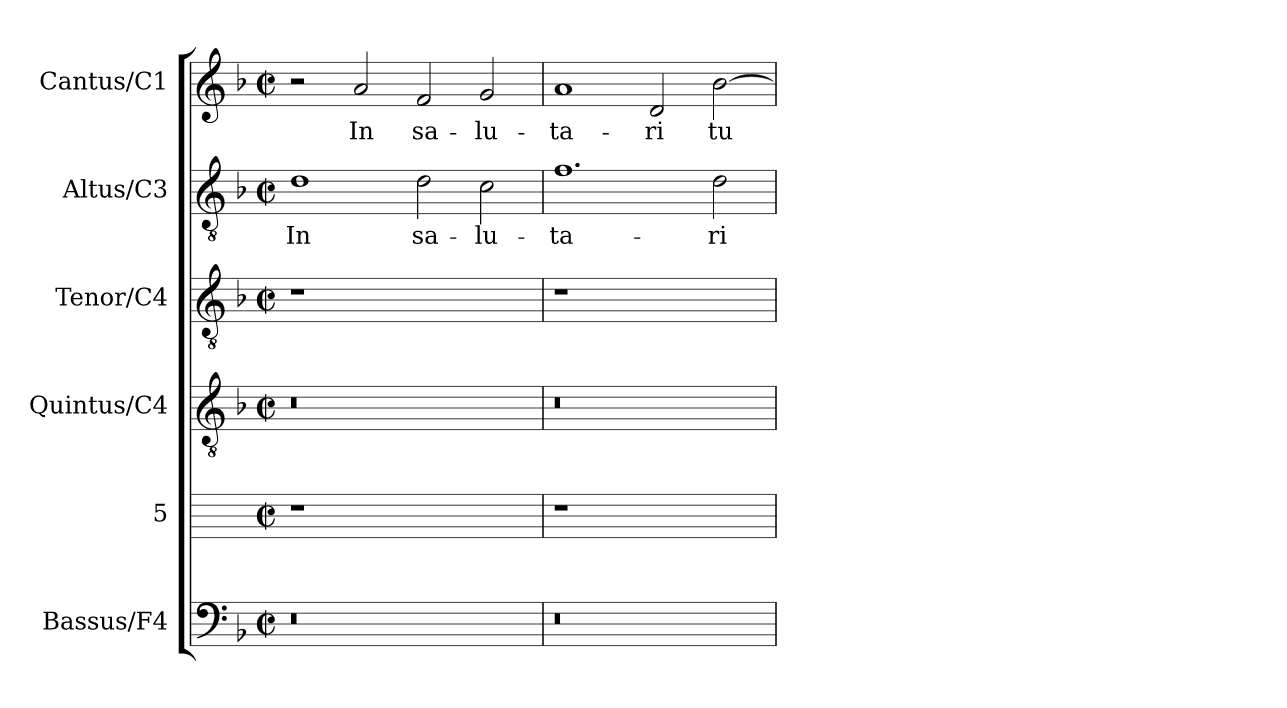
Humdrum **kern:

**kern	**kern	**kern	**kern	**kern	**text	**kern	**text
*part6	*part5	*part4	*part3	*part2	*part2	*part1	*part1
*staff6	*staff5	*staff4	*staff3	*staff2	*staff2	*staff1	*staff1
*I"Bassus/F4	*I"5	*I"Quintus/C4	*I"Tenor/C4	*I"Altus/C3	*	*I"Cantus/C1	*
*I'B	*	*	*I'T	*I'A	*	*I'C	*
!!LO:PB:g=z
*stria5	*stria5	*stria5	*stria5	*stria5	*	*stria5	*
*clefF4	*	*clefGv2	*clefGv2	*clefGv2	*	*clefG2	*
*k[b-]	*k[]	*k[b-]	*k[b-]	*k[b-]	*	*k[b-]	*
*F:	*C:	*F:	*F:	*F:	*	*F:	*
*M2/2	*M2/2	*M2/2	*M2/2	*M2/2	*	*M2/2	*
*met(c|)	*met(c|)	*met(c|)	*met(c|)	*met(c|)	*	*met(c|)	*
=1	=1	=1	=1	=1	=1	=1	=1
!	!	!	!	!	!LO:LY:b:cj	!	!
0r	1r	0r	1r	1d	In	2r	.
!	!	!	!	!	!	!	!LO:LY:b:cj
.	.	.	.	.	.	2a/	In
!	!	!	!	!	!LO:LY:b:cj	!	!LO:LY:b:cj
.	1ryy	.	1ryy	2d\	sa-	2f/	sa-
!	!	!	!	!	!LO:LY:b:cj	!	!LO:LY:b:cj
.	.	.	.	2c\	-lu-	2g/	-lu-
=2	=2	=2	=2	=2	=2	=2	=2
!	!	!	!	!	!LO:LY:b:cj	!	!LO:LY:b:cj
0r	1r	0r	1r	1.f	-ta-	1a	-ta-
!	!	!	!	!	!	!	!LO:LY:b:cj
.	1ryy	.	1ryy	.	.	2d/	-ri
!	!	!	!	!	!LO:LY:b:cj	!	!LO:LY:b:cj
.	.	.	.	2d\	-ri	[>2b-\	tu-
=	=	=	=	=	=	=	=
*-	*-	*-	*-	*-	*-	*-	*-
